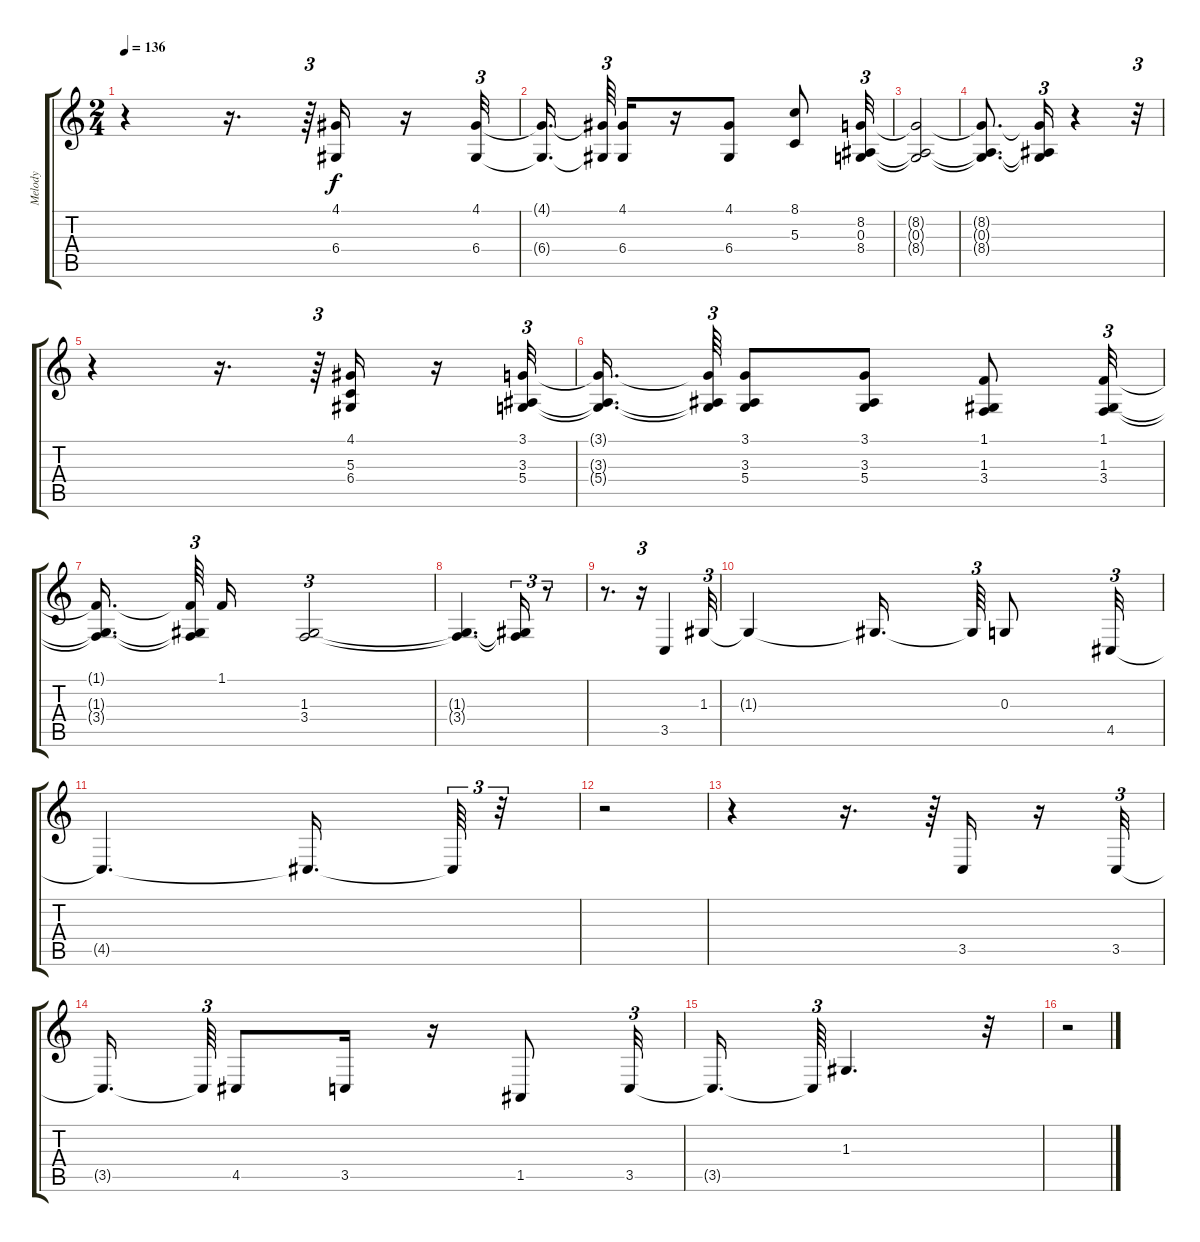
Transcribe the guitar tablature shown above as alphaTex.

\track ("Melody" "Melody") {instrument altosax}
\staff {score tabs}
\tuning (E4 B3 G3 D3 A2 E2) {hide}
\ts (2 4)
\tempo 136
\clef g2
\ks c
r.4{dy f} r.16{d} r.64{tu (3 2)} (4.1 6.4).16 r.16 (4.1 6.4).32{tu (3 2)} |
(4.1{t} 6.4{t}).16{d beam splitsecondary} (4.1{t} 6.4{t}).64{tu (3 2)} (4.1 6.4).16 r.16 (4.1 6.4).8 (8.1 5.3).8 (8.2 0.3 8.4).32{tu (3 2)} |
(8.2{t} 0.3{t} 8.4{t}).2 |
(8.2{t} 0.3{t} 8.4{t}).8{d} (8.2{t} 0.3{t} 8.4{t}).16{tu (3 2)} r.4 r.32{tu (3 2)} |
r.4 r.16{d} r.64{tu (3 2)} (4.1 5.3 6.4).16 r.16 (3.1 3.3 5.4).32{tu (3 2)} |
(3.1{t} 3.3{t} 5.4{t}).16{d beam splitsecondary} (3.1{t} 3.3{t} 5.4{t}).64{tu (3 2)} (3.1 3.3 5.4).8 (3.1 3.3 5.4).8 (1.1 1.3 3.4).8 (1.1 1.3 3.4).32{tu (3 2)} |
(1.1{t} 1.3{t} 3.4{t}).16{d beam splitsecondary} (1.1{t} 1.3{t} 3.4{t}).64{tu (3 2)} 1.1.16 (1.3 3.4).2{tu (3 2)} |
(1.3{t} 3.4{t}).4{d} (1.3{t} 3.4{t}).16{tu (3 2)} r.8{tu (3 2)} |
r.8{d} r.16{tu (3 2)} 3.5.4 1.3.32{tu (3 2)} |
1.3{t}.4 1.3{t}.16{d beam splitsecondary} 1.3{t}.64{tu (3 2)} 0.3.8 4.5.32{tu (3 2)} |
4.5{t}.4{d} 4.5{t}.16{d} 4.5{t}.64{tu (3 2)} r.32{tu (3 2)} |
r.2 |
r.4 r.16{d} r.64{tu (3 2)} 3.5.16 r.16 3.5.32{tu (3 2)} |
3.5{t}.16{d beam splitsecondary} 3.5{t}.64{tu (3 2)} 4.5.8 3.5.16 r.16 1.5.8 3.5.32{tu (3 2)} |
3.5{t}.16{d} 3.5{t}.64{tu (3 2)} 1.3.4{d} r.32{tu (3 2)} |
r.2
